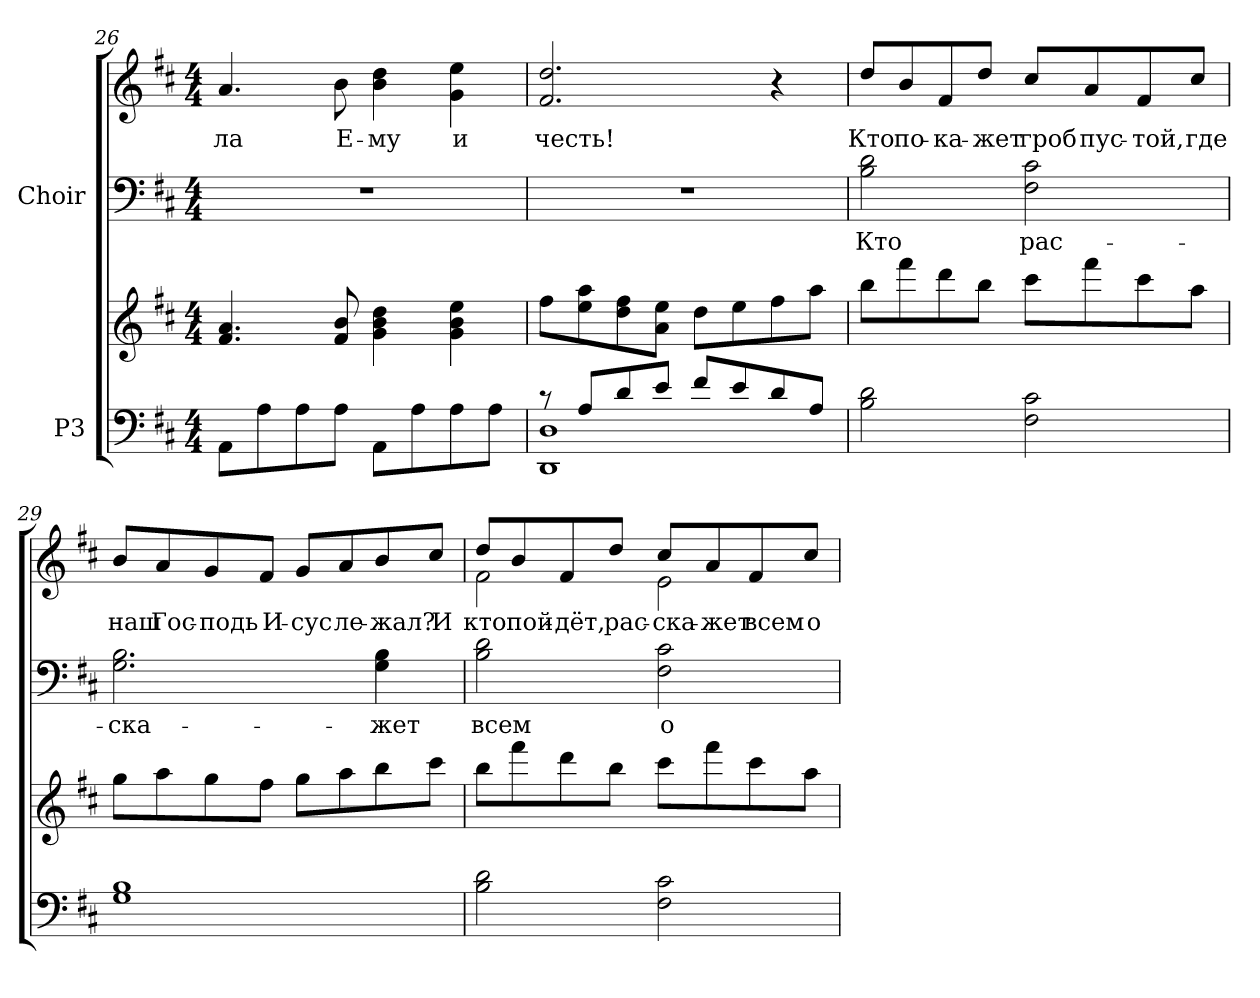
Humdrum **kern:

**kern	**kern	**kern	**text	**kern	**text
*part2	*part2	*part1	*part1	*part1	*part1
*staff4	*staff3	*staff2	*staff2	*staff1	*staff1
*I"P3	*	*I"Choir	*	*	*
!!LO:LB:g=z
*clefF4	*clefG2	*clefF4	*	*clefG2	*
*k[f#c#]	*k[f#c#]	*k[f#c#]	*	*k[f#c#]	*
*D:	*D:	*D:	*	*D:	*
*M4/4	*M4/4	*M4/4	*	*M4/4	*
=26	=26	=26	=26	=26	=26
!	!	!	!	!	!LO:LY:b:color=#000000
8AAi\L	4.f#i/ 4.ai	1r	.	4.ai/	-ла
8Ai\	.	.	.	.	.
8Ai\	.	.	.	.	.
!	!	!	!	!	!LO:LY:b:color=#000000
8Ai\J	8f#i/ 8bi	.	.	8bi\	Е-
!	!	!	!	!	!LO:LY:b:color=#000000
8AAi\L	4gi\ 4bi 4ddi	.	.	4bi\ 4ddi	-му
8Ai\	.	.	.	.	.
!	!	!	!	!	!LO:LY:b:color=#000000
8Ai\	4gi\ 4bi 4eei	.	.	4gi\ 4eei	и
8Ai\J	.	.	.	.	.
=27	=27	=27	=27	=27	=27
*^	*	*	*	*	*
!	!	!	!	!	!	!LO:LY:b:color=#000000
8r	1DDi 1Di	8ff#i\L	1r	.	2.f#i/ 2.ddi	честь!
8Ai/L	.	8eei\ 8aai	.	.	.	.
8di/	.	8ddi\ 8ff#i	.	.	.	.
8ei/J	.	8ai\ 8eeiJ	.	.	.	.
8f#i/L	.	8ddi\L	.	.	.	.
8ei/	.	8eei\	.	.	.	.
8di/	.	8ff#i\	.	.	4r	.
8Ai/J	.	8aai\J	.	.	.	.
*v	*v	*	*	*	*	*
=28	=28	=28	=28	=28	=28
!	!	!	!LO:LY:a:color=#000000	!	!
!	!	!	!	!	!LO:LY:b:color=#000000
2Bi\ 2di	8bbi\L	2Bi\ 2di	Кто	8ddi/L	Кто
!	!	!	!	!	!LO:LY:b:color=#000000
.	8fff#i\	.	.	8bi/	по-
!	!	!	!	!	!LO:LY:b:color=#000000
.	8dddi\	.	.	8f#i/	-ка-
!	!	!	!	!	!LO:LY:b:color=#000000
.	8bbi\J	.	.	8ddi/J	-жет
!	!	!	!LO:LY:a:color=#000000	!	!
!	!	!	!	!	!LO:LY:b:color=#000000
2F#i\ 2c#i	8ccc#i\L	2F#i\ 2c#i	рас-	8cc#i/L	гроб
!	!	!	!	!	!LO:LY:b:color=#000000
.	8fff#i\	.	.	8ai/	пус-
!	!	!	!	!	!LO:LY:b:color=#000000
.	8ccc#i\	.	.	8f#i/	-той,
!	!	!	!	!	!LO:LY:b:color=#000000
.	8aai\J	.	.	8cc#i/J	где
!!LO:PB:g=z
=29	=29	=29	=29	=29	=29
!	!	!	!LO:LY:a:color=#000000	!	!
!	!	!	!	!	!LO:LY:b:color=#000000
1Gi 1Bi	8ggi\L	2.Gi\ 2.Bi	-ска-	8bi/L	наш
!	!	!	!	!	!LO:LY:b:color=#000000
.	8aai\	.	.	8ai/	Гос-
!	!	!	!	!	!LO:LY:b:color=#000000
.	8ggi\	.	.	8gi/	-подь
!	!	!	!	!	!LO:LY:b:color=#000000
.	8ff#i\J	.	.	8f#i/J	И-
!	!	!	!	!	!LO:LY:b:color=#000000
.	8ggi\L	.	.	8gi/L	-сус
!	!	!	!	!	!LO:LY:b:color=#000000
.	8aai\	.	.	8ai/	ле-
!	!	!	!LO:LY:a:color=#000000	!	!
!	!	!	!	!	!LO:LY:b:color=#000000
.	8bbi\	4Gi\ 4Bi	-жет	8bi/	-жал?
!	!	!	!	!	!LO:LY:b:color=#000000
.	8ccc#i\J	.	.	8cc#i/J	И
=30	=30	=30	=30	=30	=30
!	!	!	!LO:LY:a:color=#000000	!	!
!	!	!	!	!	!LO:LY:b:color=#000000
*	*	*	*	*^	*
2Bi\ 2di	8bbi\L	2Bi\ 2di	всем	8ddi/L	2f#i\	кто
!	!	!	!	!	!	!LO:LY:b:color=#000000
.	8fff#i\	.	.	8bi/	.	пой-
!	!	!	!	!	!	!LO:LY:b:color=#000000
.	8dddi\	.	.	8f#i/	.	-дёт,
!	!	!	!	!	!	!LO:LY:b:color=#000000
.	8bbi\J	.	.	8ddi/J	.	рас-
!	!	!	!LO:LY:a:color=#000000	!	!	!
!	!	!	!	!	!	!LO:LY:b:color=#000000
2F#i\ 2c#i	8ccc#i\L	2F#i\ 2c#i	о	8cc#i/L	2ei\	-ска-
!	!	!	!	!	!	!LO:LY:b:color=#000000
.	8fff#i\	.	.	8ai/	.	-жет
!	!	!	!	!	!	!LO:LY:b:color=#000000
.	8ccc#i\	.	.	8f#i/	.	всем
!	!	!	!	!	!	!LO:LY:b:color=#000000
.	8aai\J	.	.	8cc#i/J	.	о
*	*	*	*	*v	*v	*
=	=	=	=	=	=
*-	*-	*-	*-	*-	*-
